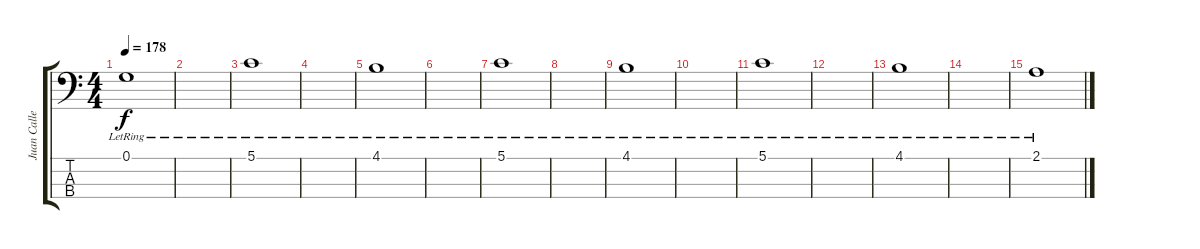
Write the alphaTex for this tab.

\track ("Juan Calleros" "Juan Calle") {instrument electricbassfinger}
\staff {score tabs}
\tuning (G2 D2 A1 E1) {hide}
\ts (4 4)
\tempo 178
\clef f4
\ks c
0.1{lr}.1{dy f} |
|
5.1{lr}.1 |
|
4.1{lr}.1 |
|
5.1{lr}.1 |
|
4.1{lr}.1 |
|
5.1{lr}.1 |
|
4.1{lr}.1 |
|
2.1{lr}.1
